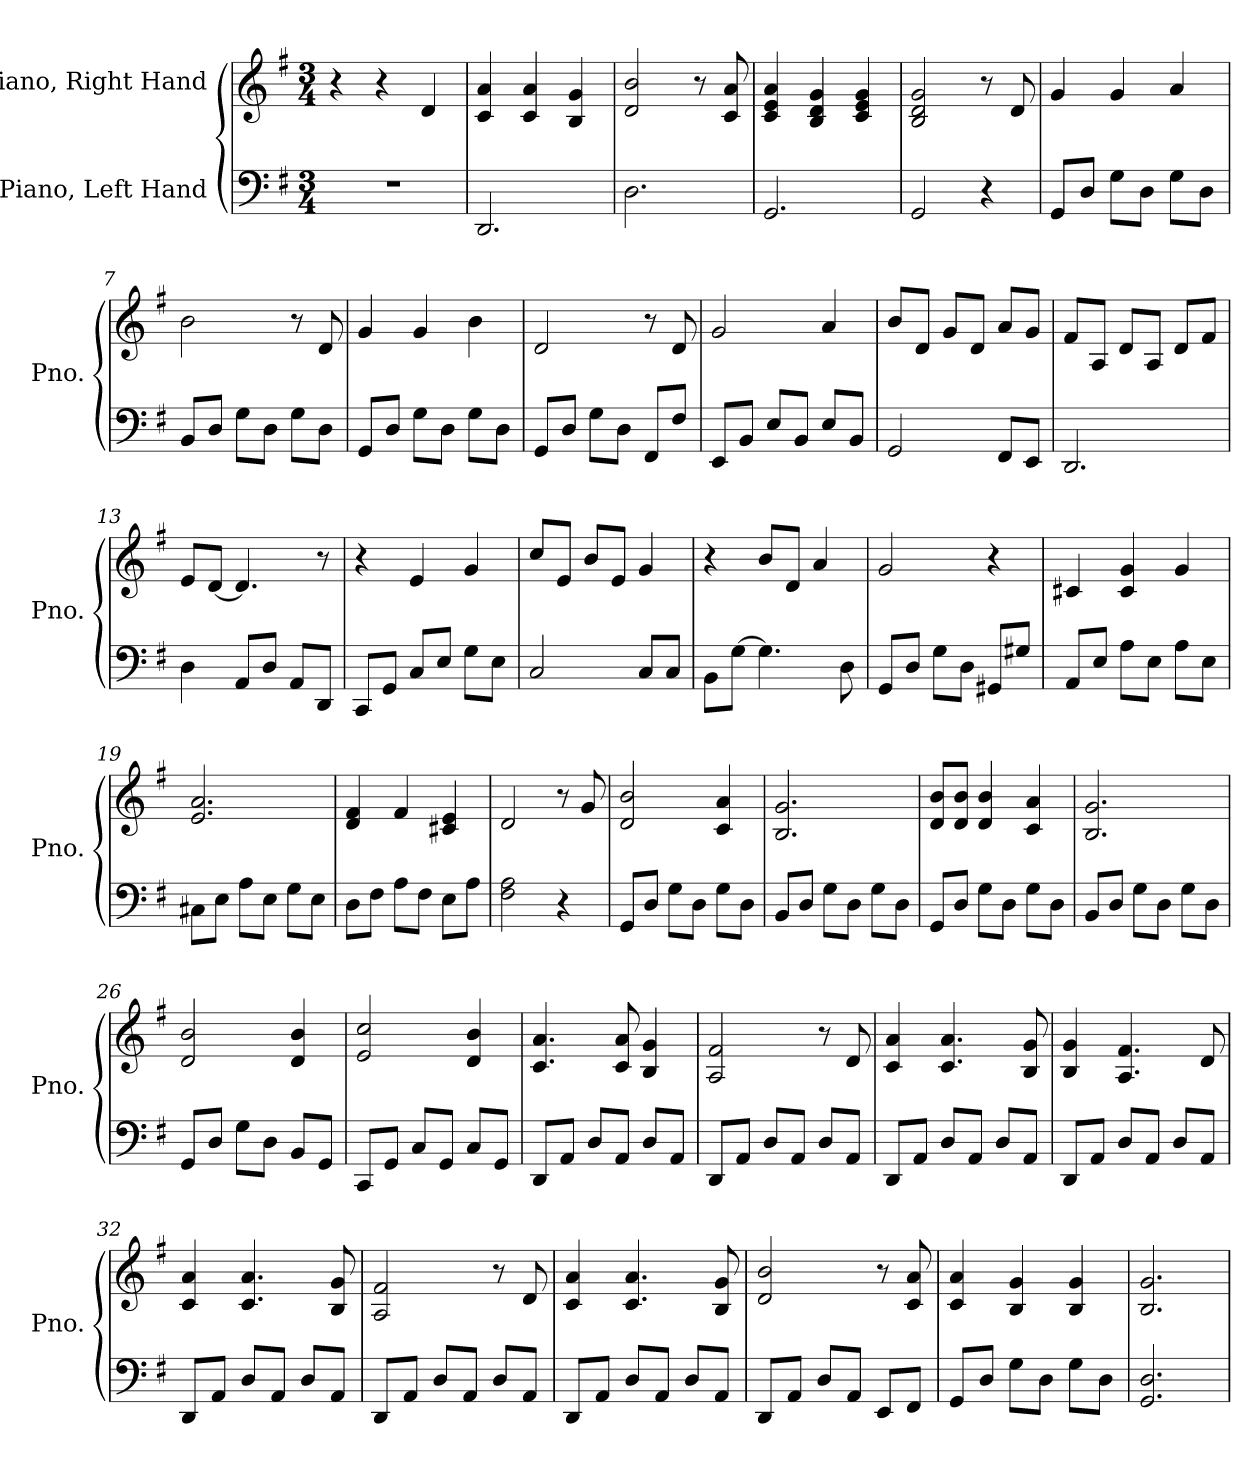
**kern	**kern
*part2	*part1
*staff2	*staff1
*I"Piano, Left Hand	*I"Piano, Right Hand
*I'Pno.	*I'Pno.
*clefF4	*clefG2
*k[f#]	*k[f#]
*M3/4	*M3/4
*MM100	*MM100
=1	=1
2.r	4r
.	4r
.	4d/
=2	=2
2.DD/	4c/ 4a/
.	4c/ 4a/
.	4B/ 4g/
=3	=3
2.D\	2d/ 2b/
.	8r
.	8c/ 8a/
=4	=4
2.GG/	4c/ 4e/ 4a/
.	4B/ 4d/ 4g/
.	4c/ 4e/ 4g/
=5	=5
2GG/	2B/ 2d/ 2g/
4r	8r
.	8d/
=6	=6
8GG/L	4g/
8D/J	.
8G\L	4g/
8D\J	.
8G\L	4a/
8D\J	.
!!LO:LB:g=z
=7	=7
8BB/L	2b\
8D/J	.
8G\L	.
8D\J	.
8G\L	8r
8D\J	8d/
=8	=8
8GG/L	4g/
8D/J	.
8G\L	4g/
8D\J	.
8G\L	4b\
8D\J	.
=9	=9
8GG/L	2d/
8D/J	.
8G\L	.
8D\J	.
8FF#/L	8r
8F#/J	8d/
=10	=10
8EE/L	2g/
8BB/J	.
8E/L	.
8BB/J	.
8E/L	4a/
8BB/J	.
=11	=11
2GG/	8b/L
.	8d/J
.	8g/L
.	8d/J
8FF#/L	8a/L
8EE/J	8g/J
=12	=12
2.DD/	8f#/L
.	8A/J
.	8d/L
.	8A/J
.	8d/L
.	8f#/J
!!LO:LB:g=z
=13	=13
4D\	8e/L
.	[8d/J
8AA/L	4.d/]
8D/J	.
8AA/L	.
8DD/J	8r
=14	=14
8CC/L	4r
8GG/J	.
8C/L	4e/
8E/J	.
8G\L	4g/
8E\J	.
=15	=15
2C/	8cc/L
.	8e/J
.	8b/L
.	8e/J
8C/L	4g/
8C/J	.
=16	=16
8BB\L	4r
[8G\J	.
4.G\]	8b/L
.	8d/J
.	4a/
8D\	.
=17	=17
8GG/L	2g/
8D/J	.
8G\L	.
8D\J	.
8GG#X/L	4r
8G#X/J	.
=18	=18
8AA/L	4c#X/
8E/J	.
8A\L	4c#/ 4g/
8E\J	.
8A\L	4g/
8E\J	.
!!LO:LB:g=z
=19	=19
8C#X\L	2.e/ 2.a/
8E\J	.
8A\L	.
8E\J	.
8G\L	.
8E\J	.
=20	=20
8D\L	4d/ 4f#/
8F#\J	.
8A\L	4f#/
8F#\J	.
8E\L	4c#X/ 4e/
8A\J	.
=21	=21
2F#\ 2A\	2d/
4r	8r
.	8g/
=22	=22
8GG/L	2d/ 2b/
8D/J	.
8G\L	.
8D\J	.
8G\L	4c/ 4a/
8D\J	.
=23	=23
8BB/L	2.B/ 2.g/
8D/J	.
8G\L	.
8D\J	.
8G\L	.
8D\J	.
=24	=24
8GG/L	8d/ 8b/L
8D/J	8d/ 8b/J
8G\L	4d/ 4b/
8D\J	.
8G\L	4c/ 4a/
8D\J	.
!!LO:LB:g=z
=25	=25
8BB/L	2.B/ 2.g/
8D/J	.
8G\L	.
8D\J	.
8G\L	.
8D\J	.
=26	=26
8GG/L	2d/ 2b/
8D/J	.
8G\L	.
8D\J	.
8BB/L	4d/ 4b/
8GG/J	.
=27	=27
8CC/L	2e/ 2cc/
8GG/J	.
8C/L	.
8GG/J	.
8C/L	4d/ 4b/
8GG/J	.
=28	=28
8DD/L	4.c/ 4.a/
8AA/J	.
8D/L	.
8AA/J	8c/ 8a/
8D/L	4B/ 4g/
8AA/J	.
=29	=29
8DD/L	2A/ 2f#/
8AA/J	.
8D/L	.
8AA/J	.
8D/L	8r
8AA/J	8d/
=30	=30
8DD/L	4c/ 4a/
8AA/J	.
8D/L	4.c/ 4.a/
8AA/J	.
8D/L	.
8AA/J	8B/ 8g/
!!LO:LB:g=z
=31	=31
8DD/L	4B/ 4g/
8AA/J	.
8D/L	4.A/ 4.f#/
8AA/J	.
8D/L	.
8AA/J	8d/
=32	=32
8DD/L	4c/ 4a/
8AA/J	.
8D/L	4.c/ 4.a/
8AA/J	.
8D/L	.
8AA/J	8B/ 8g/
=33	=33
8DD/L	2A/ 2f#/
8AA/J	.
8D/L	.
8AA/J	.
8D/L	8r
8AA/J	8d/
=34	=34
8DD/L	4c/ 4a/
8AA/J	.
8D/L	4.c/ 4.a/
8AA/J	.
8D/L	.
8AA/J	8B/ 8g/
=35	=35
8DD/L	2d/ 2b/
8AA/J	.
8D/L	.
8AA/J	.
8EE/L	8r
8FF#/J	8c/ 8a/
=36	=36
8GG/L	4c/ 4a/
8D/J	.
8G\L	4B/ 4g/
8D\J	.
8G\L	4B/ 4g/
8D\J	.
!!LO:PB:g=z
=37	=37
2.GG/ 2.D/	2.B/ 2.g/
=	=
*-	*-
